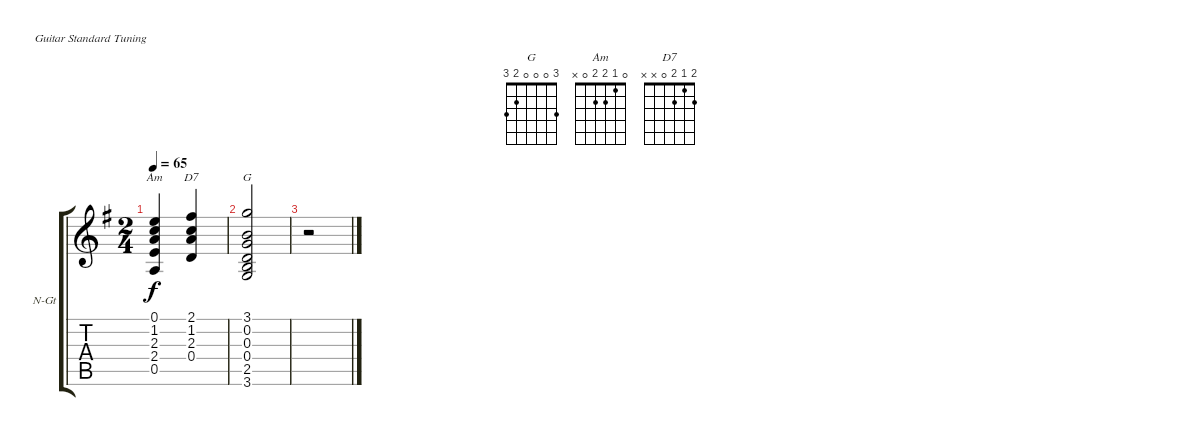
\bracketExtendMode groupsimilarinstruments
\firstSystemTrackNameOrientation horizontal
\otherSystemsTrackNameOrientation horizontal
\track ("Base" "N-Gt") {instrument acousticguitarnylon}
\staff {score tabs}
\tuning (E4 B3 G3 D3 A2 E2)
\chord ("G" 3 0 0 0 2 3)
\chord ("Am" 0 1 2 2 0 x)
\chord ("D7" 2 1 2 0 x x)
\ts (2 4)
\tempo 65
\clef g2
\ks g
(0.1 1.2 2.3 2.4 0.5).4{ch "Am" dy f} (2.1 1.2 2.3 0.4).4{ch "D7"} |
(3.1 0.2 0.3 0.4 2.5 3.6).2{ch "G"} |
r.2
